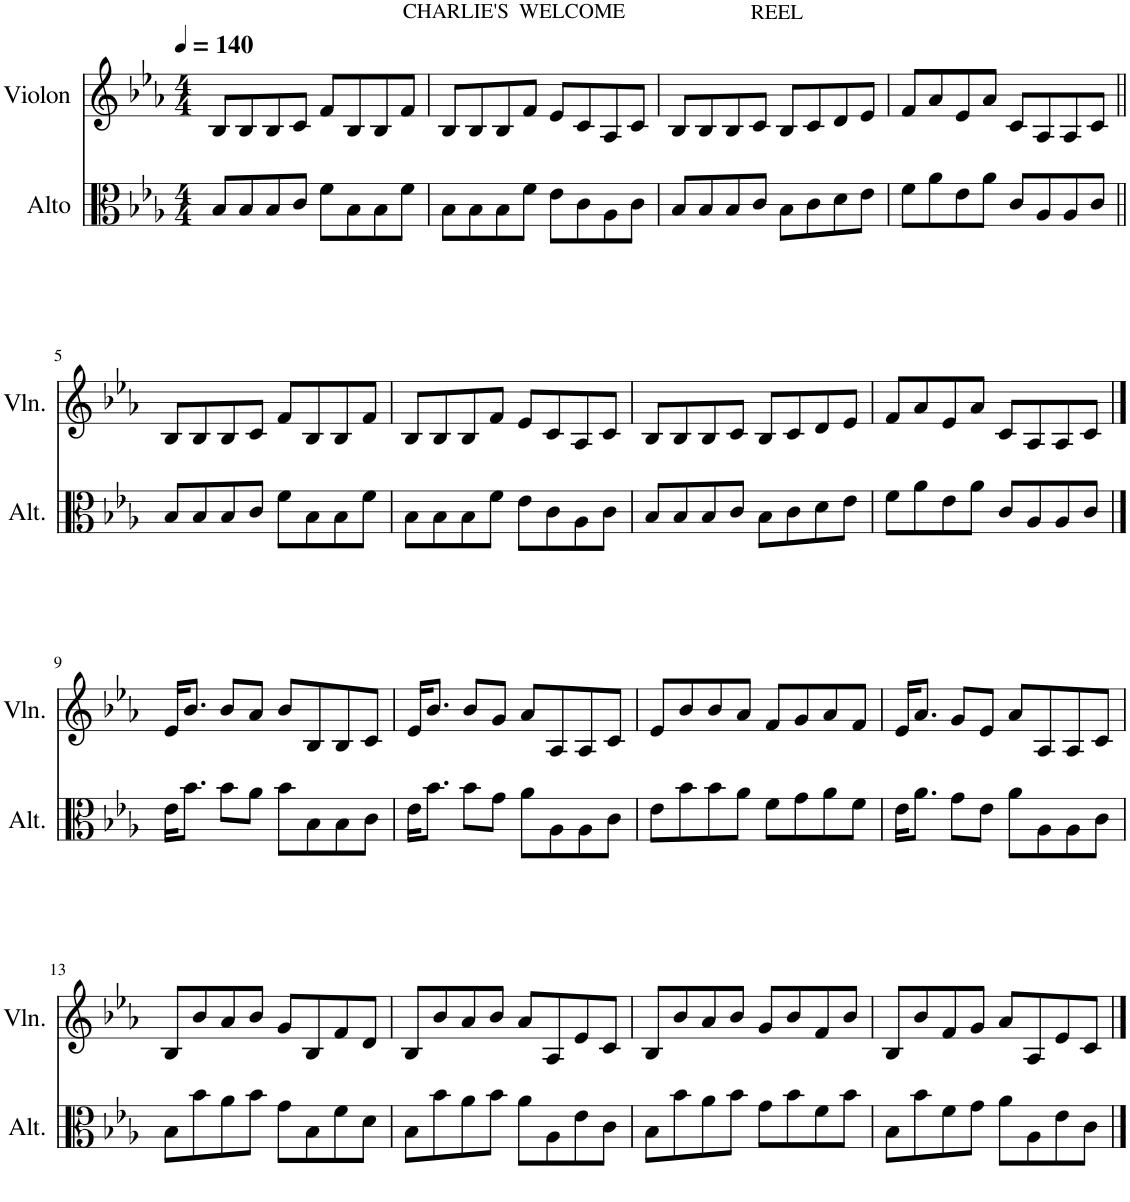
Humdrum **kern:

**kern	**kern
*part2	*part1
*staff2	*staff1
*I"Alto	*I"Violon
*I'Alt.	*I'Vln.
*clefC3	*clefG2
*k[b-e-a-]	*k[b-e-a-]
*M4/4	*M4/4
*MM140	*MM140
=1	=1
8B-/L	8B-/L
8B-/	8B-/
8B-/	8B-/
8c/J	8c/J
8f\L	8f/L
8B-\	8B-/
8B-\	8B-/
8f\J	8f/J
=2	=2
!	!LO:TX:a:t=CHARLIE'S  WELCOME
8B-\L	8B-/L
8B-\	8B-/
8B-\	8B-/
8f\J	8f/J
8e-\L	8e-/L
8c\	8c/
8A-\	8A-/
8c\J	8c/J
=3	=3
8B-/L	8B-/L
8B-/	8B-/
8B-/	8B-/
8c/J	8c/J
!	!LO:TX:a:t=REEL
8B-\L	8B-/L
8c\	8c/
8d\	8d/
8e-\J	8e-/J
=4	=4
8f\L	8f/L
8a-\	8a-/
8e-\	8e-/
8a-\J	8a-/J
8c/L	8c/L
8A-/	8A-/
8A-/	8A-/
8c/J	8c/J
!!LO:LB:g=z
=5||	=5||
8B-/L	8B-/L
8B-/	8B-/
8B-/	8B-/
8c/J	8c/J
8f\L	8f/L
8B-\	8B-/
8B-\	8B-/
8f\J	8f/J
=6	=6
8B-\L	8B-/L
8B-\	8B-/
8B-\	8B-/
8f\J	8f/J
8e-\L	8e-/L
8c\	8c/
8A-\	8A-/
8c\J	8c/J
=7	=7
8B-/L	8B-/L
8B-/	8B-/
8B-/	8B-/
8c/J	8c/J
8B-\L	8B-/L
8c\	8c/
8d\	8d/
8e-\J	8e-/J
=8	=8
8f\L	8f/L
8a-\	8a-/
8e-\	8e-/
8a-\J	8a-/J
8c/L	8c/L
8A-/	8A-/
8A-/	8A-/
8c/J	8c/J
!!LO:LB:g=z
==9	==9
16e-\KL	16e-/KL
8.b-\J	8.b-/J
8b-\L	8b-/L
8a-\J	8a-/J
8b-\L	8b-/L
8B-\	8B-/
8B-\	8B-/
8c\J	8c/J
=10	=10
16e-\KL	16e-/KL
8.b-\J	8.b-/J
8b-\L	8b-/L
8g\J	8g/J
8a-\L	8a-/L
8A-\	8A-/
8A-\	8A-/
8c\J	8c/J
=11	=11
8e-\L	8e-/L
8b-\	8b-/
8b-\	8b-/
8a-\J	8a-/J
8f\L	8f/L
8g\	8g/
8a-\	8a-/
8f\J	8f/J
=12	=12
16e-\KL	16e-/KL
8.a-\J	8.a-/J
8g\L	8g/L
8e-\J	8e-/J
8a-\L	8a-/L
8A-\	8A-/
8A-\	8A-/
8c\J	8c/J
!!LO:LB:g=z
=13	=13
8B-\L	8B-/L
8b-\	8b-/
8a-\	8a-/
8b-\J	8b-/J
8g\L	8g/L
8B-\	8B-/
8f\	8f/
8d\J	8d/J
=14	=14
8B-\L	8B-/L
8b-\	8b-/
8a-\	8a-/
8b-\J	8b-/J
8a-\L	8a-/L
8A-\	8A-/
8e-\	8e-/
8c\J	8c/J
=15	=15
8B-\L	8B-/L
8b-\	8b-/
8a-\	8a-/
8b-\J	8b-/J
8g\L	8g/L
8b-\	8b-/
8f\	8f/
8b-\J	8b-/J
=16	=16
8B-\L	8B-/L
8b-\	8b-/
8f\	8f/
8g\J	8g/J
8a-\L	8a-/L
8A-\	8A-/
8e-\	8e-/
8c\J	8c/J
==	==
*-	*-
